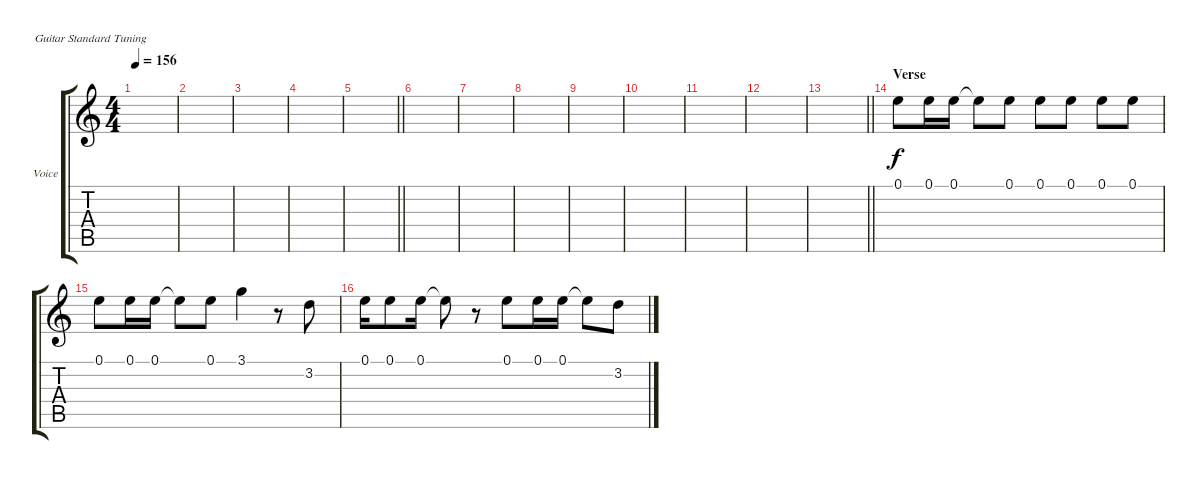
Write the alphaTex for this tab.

\bracketExtendMode groupsimilarinstruments
\firstSystemTrackNameOrientation horizontal
\otherSystemsTrackNameOrientation horizontal
\track ("Voice" "Voice") {mute instrument lead6voice}
\staff {score tabs}
\tuning (E4 B3 G3 D3 A2 E2)
\displaytranspose 12
\ts (4 4)
\tempo 156
\clef g2
\ks c
|
|
|
|
\barLineRight lightlight
|
|
|
|
|
|
|
|
\barLineRight lightlight
|
\section ("" "Verse")
0.1.8 0.1.16 0.1.16 0.1{t}.8 0.1.8 0.1.8 0.1.8 0.1.8 0.1.8 |
0.1.8 0.1.16 0.1.16 0.1{t}.8 0.1.8 3.1.4 r.8 3.2.8 |
0.1.16 0.1.8 0.1.16 0.1{t}.8 r.8 0.1.8 0.1.16 0.1.16 0.1{t}.8 3.2.8
